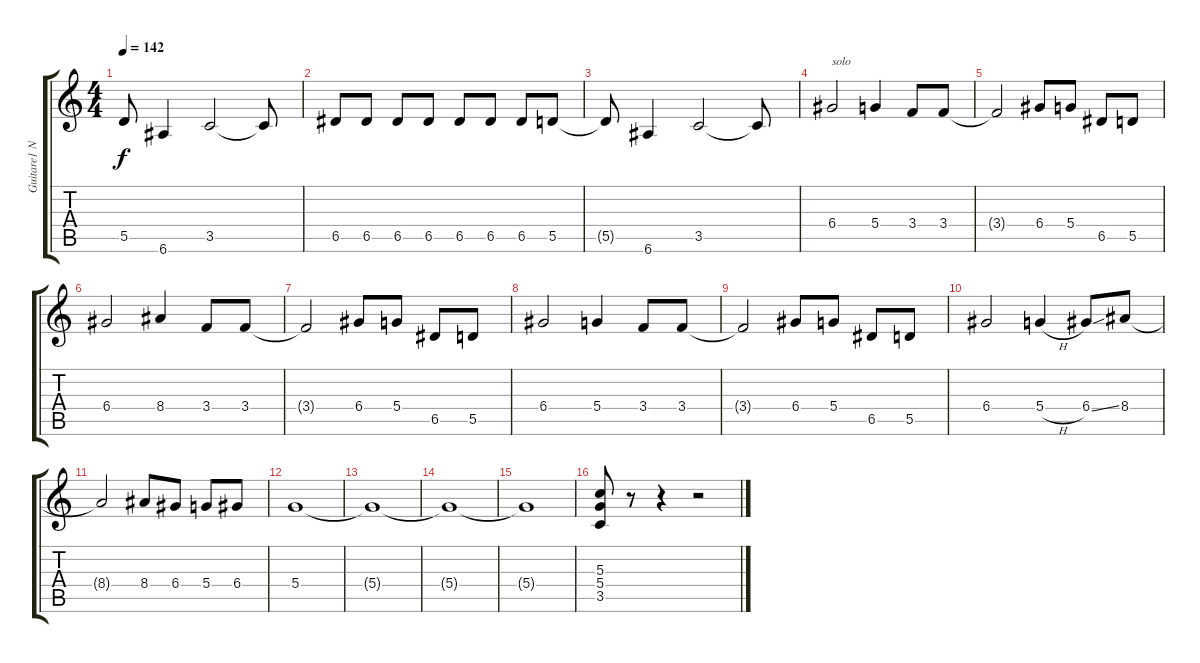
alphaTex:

\track ("Guitare1 Normal tuning" "Guitare1 N") {instrument overdrivenguitar}
\staff {score tabs}
\tuning (E4 B3 G3 D3 A2 E2) {hide}
\ts (4 4)
\tempo 142
\clef g2
\ks c
5.5{t}.8{dy f} 6.6.4 3.5.2 3.5{t}.8 |
6.5.8 6.5.8 6.5.8 6.5.8 6.5.8 6.5.8 6.5.8 5.5.8 |
5.5{t}.8 6.6.4 3.5.2 3.5{t}.8 |
6.4.2{txt "solo"} 5.4.4 3.4.8 3.4.8 |
3.4{t}.2 6.4.8 5.4.8 6.5.8 5.5.8 |
6.4.2 8.4.4 3.4.8 3.4.8 |
3.4{t}.2 6.4.8 5.4.8 6.5.8 5.5.8 |
6.4.2 5.4.4 3.4.8 3.4.8 |
3.4{t}.2 6.4.8 5.4.8 6.5.8 5.5.8 |
6.4.2 5.4{h}.4 6.4{ss}.8 8.4.8 |
8.4{t}.2 8.4.8 6.4.8 5.4.8 6.4.8 |
5.4.1 |
5.4{t}.1 |
5.4{t}.1 |
5.4{t}.1 |
(5.3 5.4 3.5).8 r.8 r.4 r.2
